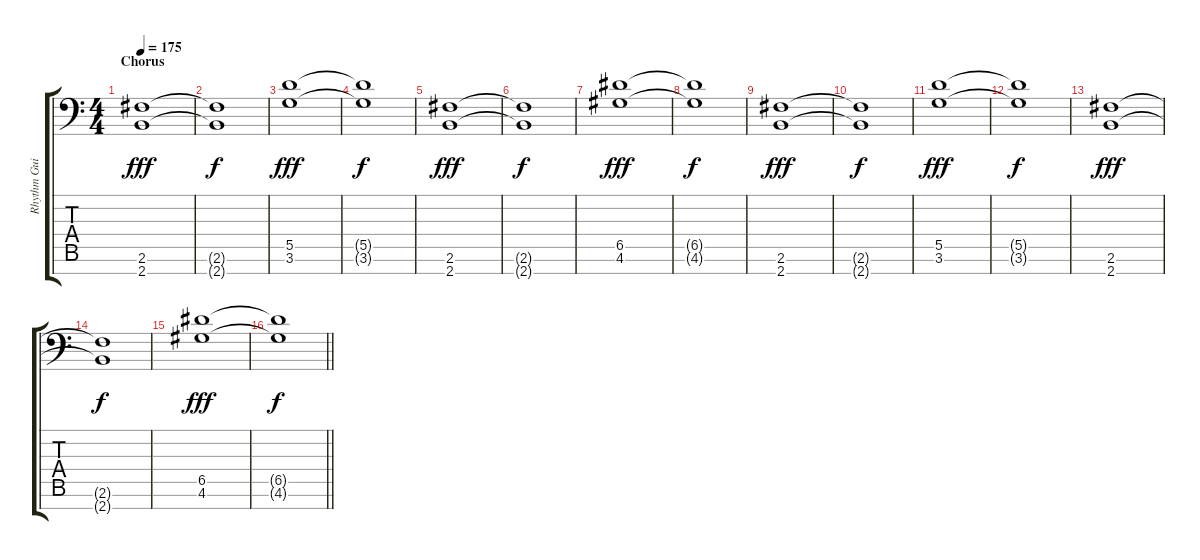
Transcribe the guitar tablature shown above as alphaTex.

\track ("Rhythm Guitar 1" "Rhythm Gui") {instrument distortionguitar}
\staff {score tabs}
\tuning (E4 B3 G3 D3 A2 E2 A1) {hide}
\ts (4 4)
\section ("" "Chorus")
\tempo 175
\clef f4
\ks c
(2.6 2.7).1{dy fff} |
(2.6{t} 2.7{t}).1{dy f} |
(5.5 3.6).1{dy fff} |
(5.5{t} 3.6{t}).1{dy f} |
(2.6 2.7).1{dy fff} |
(2.6{t} 2.7{t}).1{dy f} |
(6.5 4.6).1{dy fff} |
(6.5{t} 4.6{t}).1{dy f} |
(2.6 2.7).1{dy fff} |
(2.6{t} 2.7{t}).1{dy f} |
(5.5 3.6).1{dy fff} |
(5.5{t} 3.6{t}).1{dy f} |
(2.6 2.7).1{dy fff} |
(2.6{t} 2.7{t}).1{dy f} |
(6.5 4.6).1{dy fff} |
\barLineRight lightlight
(6.5{t} 4.6{t}).1{dy f}
